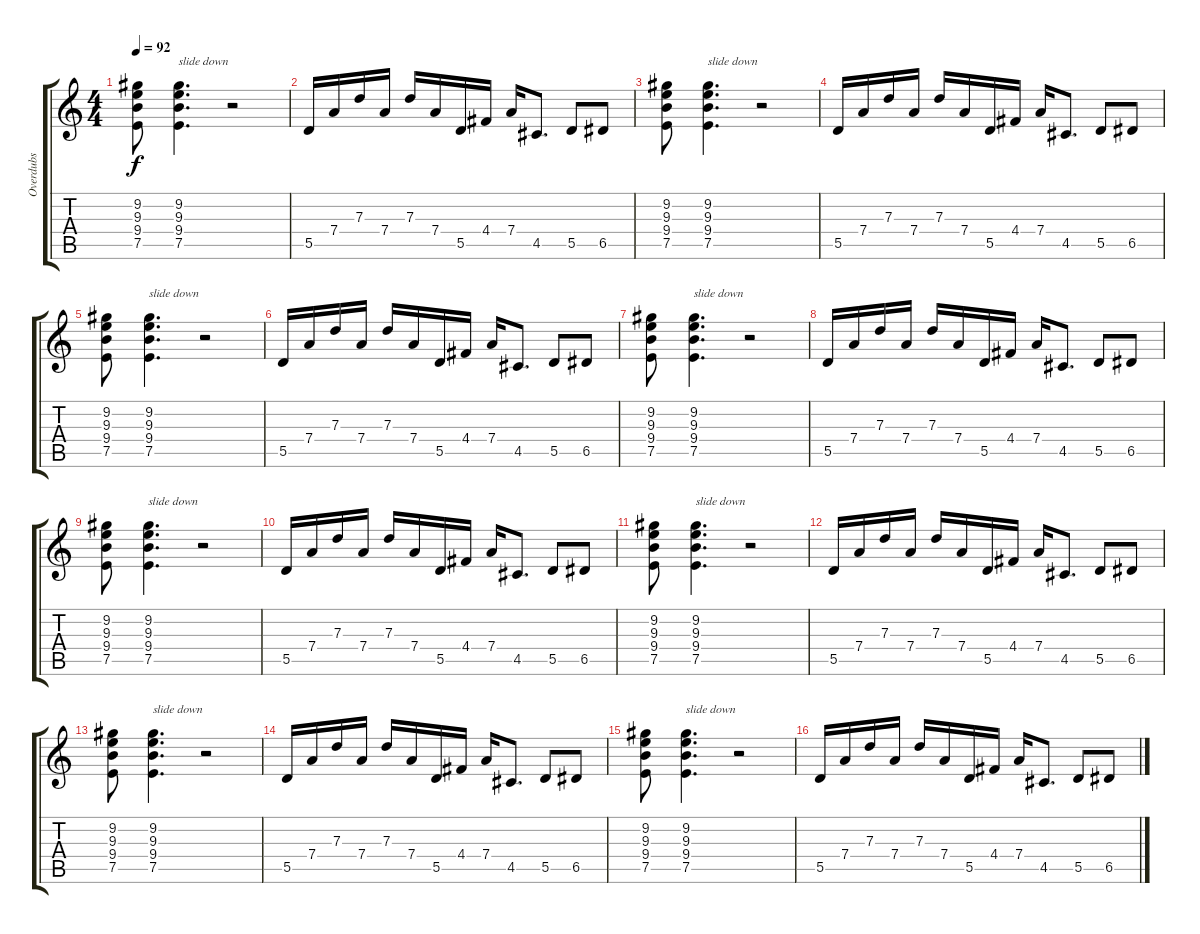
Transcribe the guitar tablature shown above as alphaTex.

\track ("Overdubs" "Overdubs") {instrument overdrivenguitar}
\staff {score tabs}
\tuning (E4 B3 G3 D3 A2 E2) {hide}
\ts (4 4)
\tempo 92
\clef g2
\ks c
(9.2 9.3 9.4 7.5).8{dy f} (9.2 9.3 9.4 7.5).4{d txt "slide down"} r.2 |
5.5.16 7.4.16 7.3.16 7.4.16 7.3.16 7.4.16 5.5.16 4.4.16 7.4.16 4.5.8{d} 5.5.8 6.5.8 |
(9.2 9.3 9.4 7.5).8 (9.2 9.3 9.4 7.5).4{d txt "slide down"} r.2 |
5.5.16 7.4.16 7.3.16 7.4.16 7.3.16 7.4.16 5.5.16 4.4.16 7.4.16 4.5.8{d} 5.5.8 6.5.8 |
(9.2 9.3 9.4 7.5).8 (9.2 9.3 9.4 7.5).4{d txt "slide down"} r.2 |
5.5.16 7.4.16 7.3.16 7.4.16 7.3.16 7.4.16 5.5.16 4.4.16 7.4.16 4.5.8{d} 5.5.8 6.5.8 |
(9.2 9.3 9.4 7.5).8 (9.2 9.3 9.4 7.5).4{d txt "slide down"} r.2 |
5.5.16 7.4.16 7.3.16 7.4.16 7.3.16 7.4.16 5.5.16 4.4.16 7.4.16 4.5.8{d} 5.5.8 6.5.8 |
(9.2 9.3 9.4 7.5).8 (9.2 9.3 9.4 7.5).4{d txt "slide down"} r.2 |
5.5.16 7.4.16 7.3.16 7.4.16 7.3.16 7.4.16 5.5.16 4.4.16 7.4.16 4.5.8{d} 5.5.8 6.5.8 |
(9.2 9.3 9.4 7.5).8 (9.2 9.3 9.4 7.5).4{d txt "slide down"} r.2 |
5.5.16 7.4.16 7.3.16 7.4.16 7.3.16 7.4.16 5.5.16 4.4.16 7.4.16 4.5.8{d} 5.5.8 6.5.8 |
(9.2 9.3 9.4 7.5).8 (9.2 9.3 9.4 7.5).4{d txt "slide down"} r.2 |
5.5.16 7.4.16 7.3.16 7.4.16 7.3.16 7.4.16 5.5.16 4.4.16 7.4.16 4.5.8{d} 5.5.8 6.5.8 |
(9.2 9.3 9.4 7.5).8 (9.2 9.3 9.4 7.5).4{d txt "slide down"} r.2 |
5.5.16 7.4.16 7.3.16 7.4.16 7.3.16 7.4.16 5.5.16 4.4.16 7.4.16 4.5.8{d} 5.5.8 6.5.8
